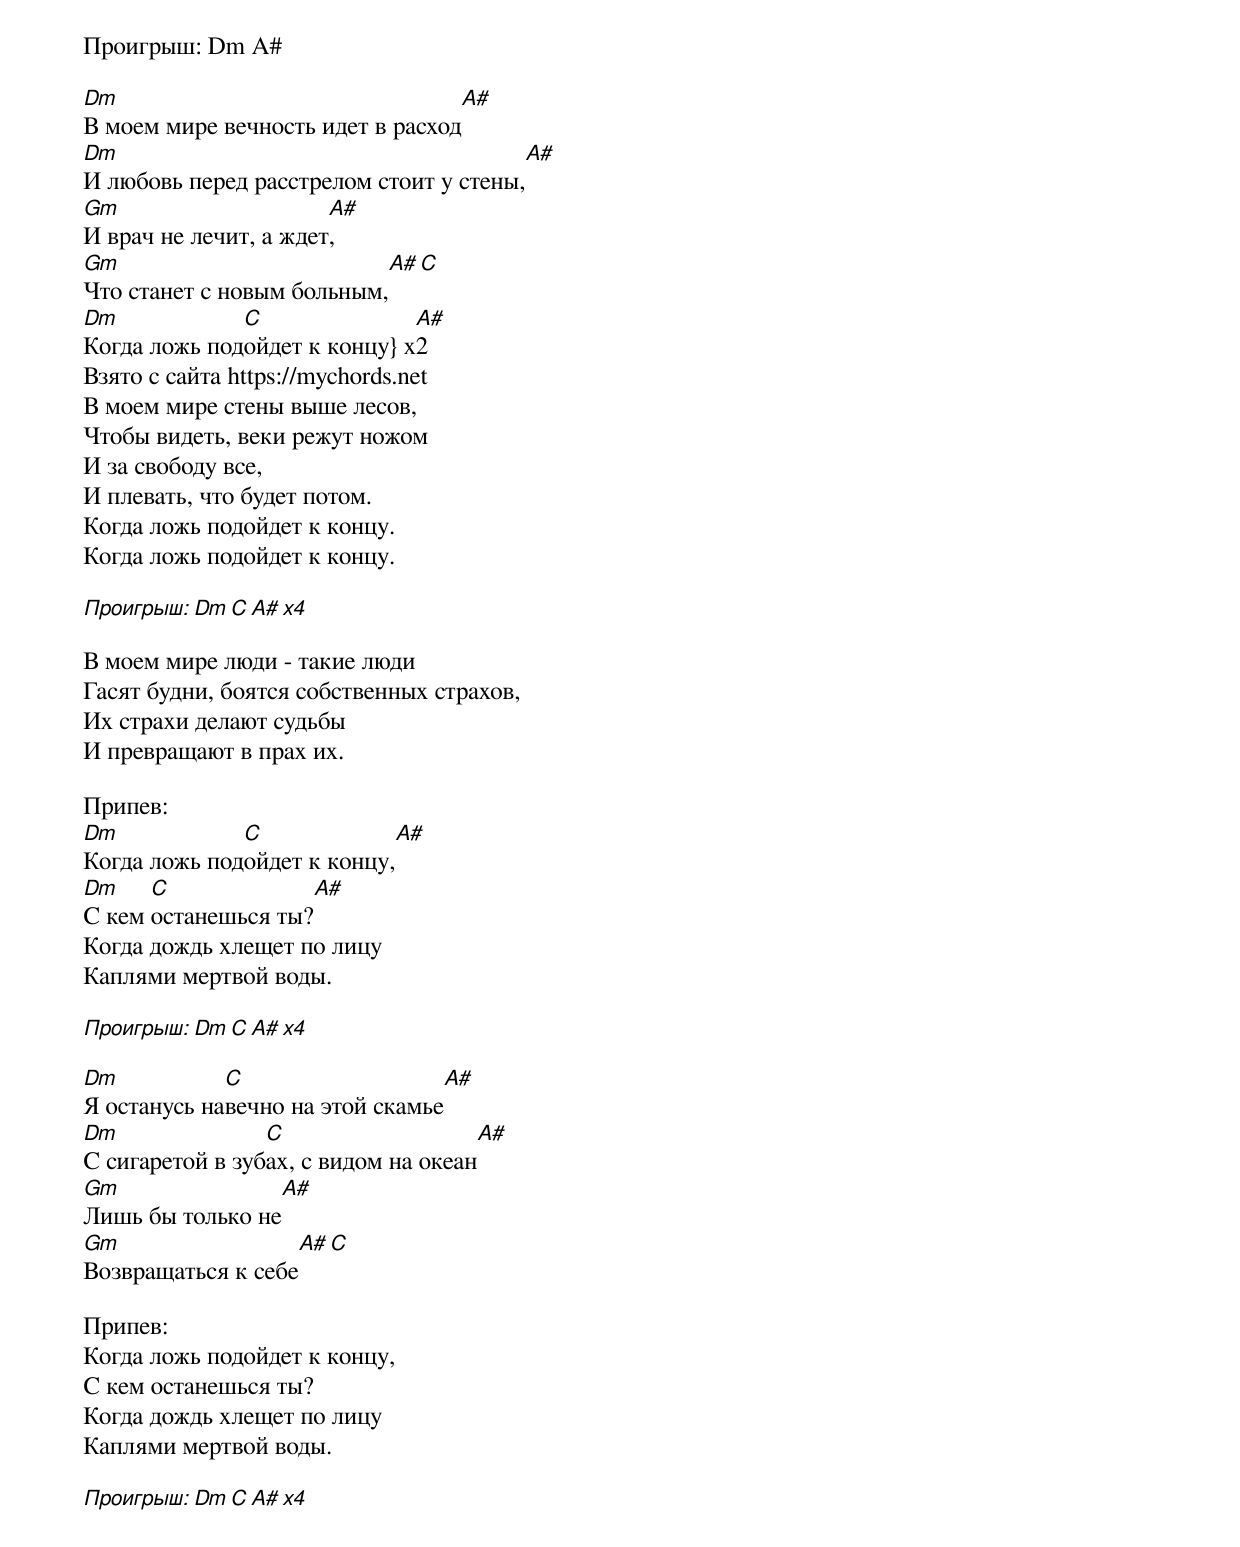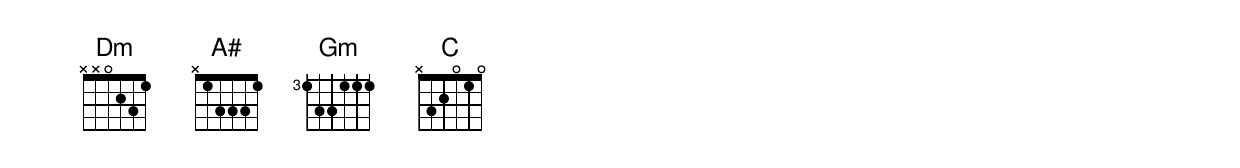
Проигрыш: Dm A#

Dm                                         A#
В моем мире вечность идет в расход
Dm                                              A#
И любовь перед расстрелом стоит у стены,
Gm                     A#
И врач не лечит, а ждет,
Gm                          A#     C
Что станет с новым больным,
Dm            C               A#
Когда ложь подойдет к концу} x2
Взято с сайта https://mychords.net
В моем мире стены выше лесов,
Чтобы видеть, веки режут ножом
И за свободу все,
И плевать, что будет потом.
Когда ложь подойдет к концу.
Когда ложь подойдет к концу.

Проигрыш: Dm C A# x4

В моем мире люди - такие люди
Гасят будни, боятся собственных страхов,
Их страхи делают судьбы
И превращают в прах их.

Припев:
Dm            C              A#
Когда ложь подойдет к концу,
Dm    C               A#
С кем останешься ты?
Когда дождь хлещет по лицу
Каплями мертвой воды.

Проигрыш: Dm C A# x4

Dm           C                      A#
Я останусь навечно на этой скамье
Dm               C                    A#
С сигаретой в зубах, с видом на океан
Gm                  A#
Лишь бы только не
Gm                    A#    C
Возвращаться к себе

Припев:
Когда ложь подойдет к концу,
С кем останешься ты?
Когда дождь хлещет по лицу
Каплями мертвой воды.

Проигрыш: Dm C A# x4
